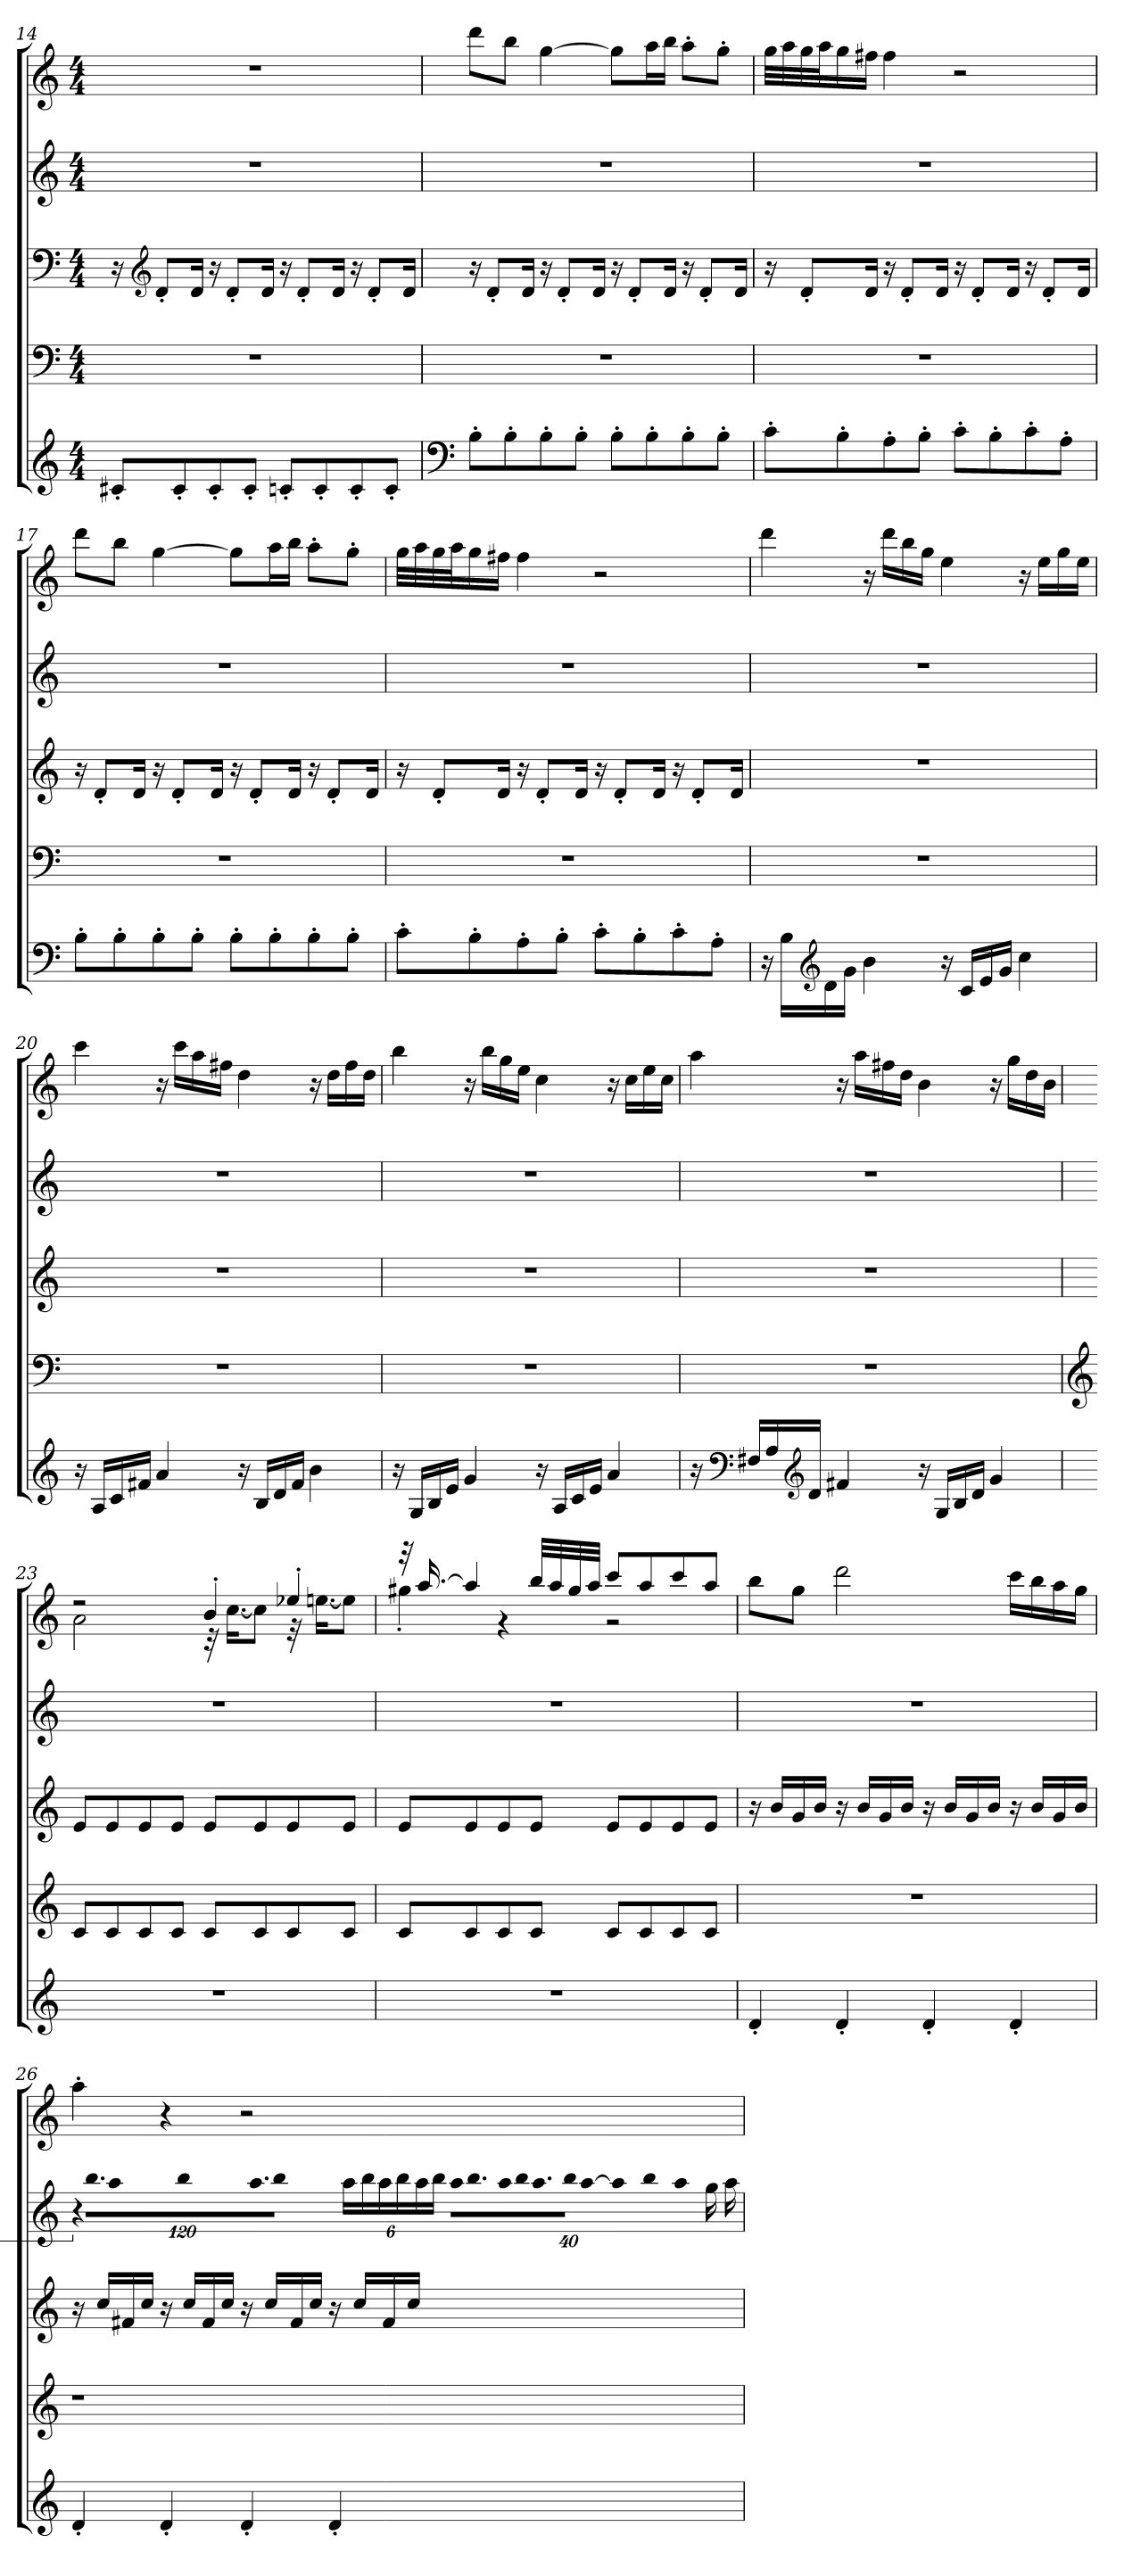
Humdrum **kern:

**kern	**kern	**kern	**kern	**kern
*part5	*part4	*part3	*part2	*part1
*staff5	*staff4	*staff3	*staff2	*staff1
*clefG2	*clefF4	*clefF4	*clefG2	*clefG2
*k[]	*k[]	*k[]	*k[]	*k[]
*M4/4	*M4/4	*M4/4	*M4/4	*M4/4
*MM159	*MM159	*MM159	*MM159	*MM159
=14	=14	=14	=14	=14
8c#X'/L	1r	16r	1r	1r
*	*	*clefG2	*	*
.	.	8d'/L	.	.
8c#'/	.	.	.	.
.	.	16d/Jk	.	.
8c#'/	.	16r	.	.
.	.	8d'/L	.	.
8c#'/J	.	.	.	.
.	.	16d/Jk	.	.
8cn'/L	.	16r	.	.
.	.	8d'/L	.	.
8c'/	.	.	.	.
.	.	16d/Jk	.	.
8c'/	.	16r	.	.
.	.	8d'/L	.	.
8c'/J	.	.	.	.
.	.	16d/Jk	.	.
!!LO:LB:g=z
=15	=15	=15	=15	=15
*clefF4	*	*	*	*
*	*	*	*	*MM159
8B'\L	1r	16r	1r	8ddd\L
.	.	8d'/L	.	.
8B'\	.	.	.	8bb\J
.	.	16d/Jk	.	.
8B'\	.	16r	.	[4gg\
.	.	8d'/L	.	.
8B'\J	.	.	.	.
.	.	16d/Jk	.	.
8B'\L	.	16r	.	8gg\L]
.	.	8d'/L	.	.
8B'\	.	.	.	16aa\L
.	.	16d/Jk	.	16bb\JJ
8B'\	.	16r	.	8aa'\L
.	.	8d'/L	.	.
8B'\J	.	.	.	8gg'\J
.	.	16d/Jk	.	.
=16	=16	=16	=16	=16
8c'\L	1r	16r	1r	32gg\LLL
.	.	.	.	32aa\
.	.	8d'/L	.	32gg\
.	.	.	.	32aa\J
8B'\	.	.	.	16gg\
.	.	16d/Jk	.	16ff#X\JJ
8A'\	.	16r	.	4ff#\
.	.	8d'/L	.	.
8B'\J	.	.	.	.
.	.	16d/Jk	.	.
8c'\L	.	16r	.	2r
.	.	8d'/L	.	.
8B'\	.	.	.	.
.	.	16d/Jk	.	.
8c'\	.	16r	.	.
.	.	8d'/L	.	.
8A'\J	.	.	.	.
.	.	16d/Jk	.	.
=17	=17	=17	=17	=17
*	*	*	*	*MM159
8B'\L	1r	16r	1r	8ddd\L
.	.	8d'/L	.	.
8B'\	.	.	.	8bb\J
.	.	16d/Jk	.	.
8B'\	.	16r	.	[4gg\
.	.	8d'/L	.	.
8B'\J	.	.	.	.
.	.	16d/Jk	.	.
8B'\L	.	16r	.	8gg\L]
.	.	8d'/L	.	.
8B'\	.	.	.	16aa\L
.	.	16d/Jk	.	16bb\JJ
8B'\	.	16r	.	8aa'\L
.	.	8d'/L	.	.
8B'\J	.	.	.	8gg'\J
.	.	16d/Jk	.	.
!!LO:PB:g=z
=18	=18	=18	=18	=18
8c'\L	1r	16r	1r	32gg\LLL
.	.	.	.	32aa\
.	.	8d'/L	.	32gg\
.	.	.	.	32aa\J
8B'\	.	.	.	16gg\
.	.	16d/Jk	.	16ff#X\JJ
8A'\	.	16r	.	4ff#\
.	.	8d'/L	.	.
8B'\J	.	.	.	.
.	.	16d/Jk	.	.
8c'\L	.	16r	.	2r
.	.	8d'/L	.	.
8B'\	.	.	.	.
.	.	16d/Jk	.	.
8c'\	.	16r	.	.
.	.	8d'/L	.	.
8A'\J	.	.	.	.
.	.	16d/Jk	.	.
=19	=19	=19	=19	=19
*	*	*	*	*MM159
16r	1r	1r	1r	4ddd\
16B\LL	.	.	.	.
*clefG2	*	*	*	*
16d\	.	.	.	.
16g\JJ	.	.	.	.
4b\	.	.	.	16r
.	.	.	.	16ddd\LL
.	.	.	.	16bb\
.	.	.	.	16gg\JJ
16r	.	.	.	4ee\
16c/LL	.	.	.	.
16e/	.	.	.	.
16g/JJ	.	.	.	.
4cc\	.	.	.	16r
.	.	.	.	16ee\LL
.	.	.	.	16gg\
.	.	.	.	16ee\JJ
!!LO:LB:g=z
=20	=20	=20	=20	=20
16r	1r	1r	1r	4ccc\
16A/LL	.	.	.	.
16c/	.	.	.	.
16f#X/JJ	.	.	.	.
4a/	.	.	.	16r
.	.	.	.	16ccc\LL
.	.	.	.	16aa\
.	.	.	.	16ff#X\JJ
16r	.	.	.	4dd\
16B/LL	.	.	.	.
16d/	.	.	.	.
16f#/JJ	.	.	.	.
4b\	.	.	.	16r
.	.	.	.	16dd\LL
.	.	.	.	16ff#\
.	.	.	.	16dd\JJ
=21	=21	=21	=21	=21
16r	1r	1r	1r	4bb\
16G/LL	.	.	.	.
16B/	.	.	.	.
16e/JJ	.	.	.	.
4g/	.	.	.	16r
.	.	.	.	16bb\LL
.	.	.	.	16gg\
.	.	.	.	16ee\JJ
16r	.	.	.	4cc\
16A/LL	.	.	.	.
16c/	.	.	.	.
16e/JJ	.	.	.	.
4a/	.	.	.	16r
.	.	.	.	16cc\LL
.	.	.	.	16ee\
.	.	.	.	16cc\JJ
!!LO:PB:g=z
=22	=22	=22	=22	=22
16r	1r	1r	1r	4aa\
*clefF4	*	*	*	*
16F#X/LL	.	.	.	.
16A/	.	.	.	.
*clefG2	*	*	*	*
16d/JJ	.	.	.	.
4f#X/	.	.	.	16r
.	.	.	.	16aa\LL
.	.	.	.	16ff#X\
.	.	.	.	16dd\JJ
16r	.	.	.	4b\
16G/LL	.	.	.	.
16B/	.	.	.	.
16d/JJ	.	.	.	.
4g/	.	.	.	16r
.	.	.	.	16gg\LL
.	.	.	.	16dd\
.	.	.	.	16b\JJ
=23	=23	=23	=23	=23
*	*clefG2	*	*	*
*	*	*	*	*MM159
*	*	*	*	*^
1r	8c/L	8e/L	1r	2r	2a\
.	8c/	8e/	.	.	.
.	8c/	8e/	.	.	.
.	8c/J	8e/J	.	.	.
.	8c/L	8e/L	.	4b'/	32r
.	.	.	.	.	[16.cc\KL
.	8c/	8e/	.	.	8cc\J]
.	8c/	8e/	.	4ee-X'/	32r
.	.	.	.	.	[16.een\KL
.	8c/J	8e/J	.	.	8ee\J]
!!LO:LB:g=z	!!
=24	=24	=24	=24	=24	=24
1r	8c/L	8e/L	1r	32r	4gg#X'\
.	.	.	.	[16.aa/	.
.	8c/	8e/	.	4aa/]	.
.	8c/	8e/	.	.	4r
.	8c/J	8e/J	.	32bb/LLL	.
.	.	.	.	32aa/	.
.	.	.	.	32gg#/	.
.	.	.	.	32aa/JJJ	.
.	8c/L	8e/L	.	8ccc/L	2r
.	8c/	8e/	.	8aa/	.
.	8c/	8e/	.	8ccc/	.
.	8c/J	8e/J	.	8aa/J	.
*	*	*	*	*v	*v
=25	=25	=25	=25	=25
*	*	*	*	*MM159
4d'/	1r	16r	1r	8bb\L
.	.	16b/LL	.	.
.	.	16g/	.	8gg\J
.	.	16b/JJ	.	.
4d'/	.	16r	.	2ddd\
.	.	16b/LL	.	.
.	.	16g/	.	.
.	.	16b/JJ	.	.
4d'/	.	16r	.	.
.	.	16b/LL	.	.
.	.	16g/	.	.
.	.	16b/JJ	.	.
4d'/	.	16r	.	16ccc\LL
.	.	16b/LL	.	16bb\
.	.	16g/	.	16aa\
.	.	16b/JJ	.	16gg\JJ
!!LO:PB:g=z
=26	=26	=26	=26	=26
!	!	!	!LO:N:vis=32	!
4d'/	1r	16r	640%23r	4aa'\
!	!	!	!LO:N:vis=32.	!
.	.	.	1920%103bb\LLL	.
.	.	16cc/LL	.	.
!	!	!	!LO:N:vis=32	!
.	.	.	640%23aa\	.
.	.	16f#X/	.	.
!	!	!	!LO:N:vis=32	!
.	.	.	640%23bb\	.
!	!	!	!LO:N:vis=32.	!
.	.	.	1920%103aa\	.
.	.	16cc/JJ	.	.
!	!	!	!LO:N:vis=32	!
.	.	.	640%23bb\JJJ	.
4d'/	.	16r	.	4r
*	*	*	*Xbrackettup	*
.	.	.	24aa\LL	.
.	.	.	24bb\	.
.	.	16cc/LL	.	.
.	.	.	24aa\	.
.	.	16f#/	.	.
.	.	.	24bb\	.
.	.	.	24aa\	.
.	.	16cc/JJ	.	.
.	.	.	24bb\JJ	.
4d'/	.	16r	.	2r
!	!	!	!LO:N:vis=32	!
.	.	.	640%23aa\LLL	.
!	!	!	!LO:N:vis=32.	!
.	.	.	1920%103bb\	.
.	.	16cc/LL	.	.
!	!	!	!LO:N:vis=32	!
.	.	.	640%23aa\	.
.	.	16f#/	.	.
!	!	!	!LO:N:vis=32	!
.	.	.	640%23bb\	.
!	!	!	!LO:N:vis=32.	!
.	.	.	1920%103aa\	.
.	.	16cc/JJ	.	.
!	!	!	!LO:N:vis=32	!
.	.	.	640%23bb\JJJ	.
4d'/	.	16r	.	.
.	.	.	[1920%67aa\LL	.
.	.	.	1920%13aa\LL]	.
.	.	.	24bb\	.
.	.	16cc/LL	.	.
.	.	.	24aa\	.
.	.	16f#/	.	.
.	.	.	16gg\	.
.	.	16cc/JJ	.	.
.	.	.	16aa\JJ	.
480ryy	480ryy	480ryy	.	480ryy
=	=	=	=	=
*-	*-	*-	*-	*-
